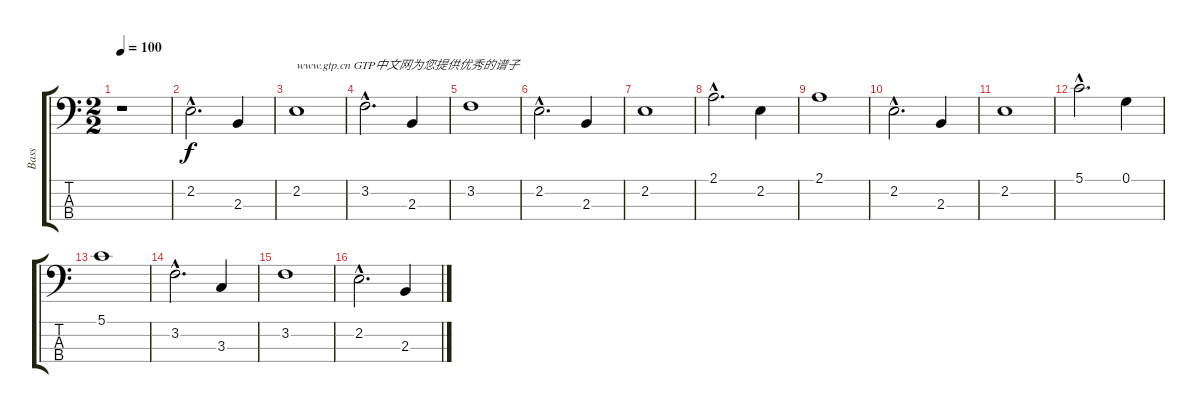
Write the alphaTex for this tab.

\track ("Bass" "Bass") {instrument electricbasspick}
\staff {score tabs}
\tuning (G2 D2 A1 E1) {hide}
\ts (2 2)
\tempo 100
\clef f4
\ks c
r.1{dy f instrument electricbasspick} |
2.2{hac}.2{d} 2.3.4 |
2.2.1{txt "www.gtp.cn GTP中文网为您提供优秀的谱子"} |
3.2{hac}.2{d} 2.3.4 |
3.2.1 |
2.2{hac}.2{d} 2.3.4 |
2.2.1 |
2.1{hac}.2{d} 2.2.4 |
2.1.1 |
2.2{hac}.2{d} 2.3.4 |
2.2.1 |
5.1{hac}.2{d} 0.1.4 |
5.1.1 |
3.2{hac}.2{d} 3.3.4 |
3.2.1 |
2.2{hac}.2{d} 2.3.4
